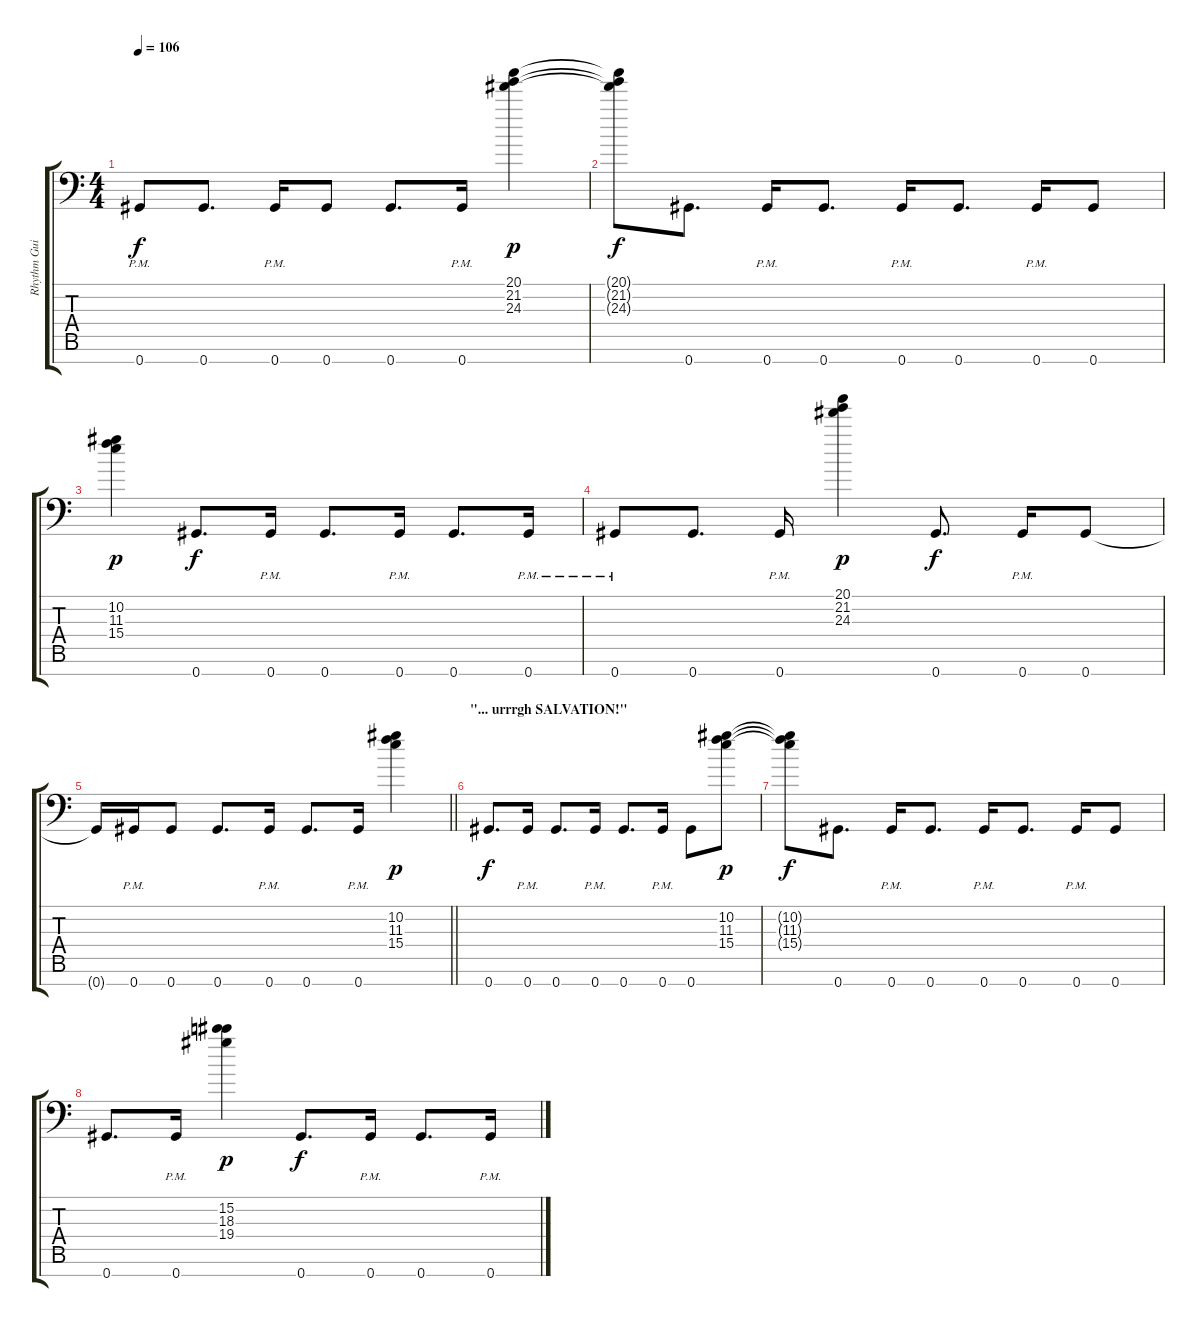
\track ("Rhythm Guitar R" "Rhythm Gui") {instrument distortionguitar}
\staff {score tabs}
\tuning (Eb4 Bb3 Gb3 Db3 Ab2 Eb2 Ab1) {hide}
\ts (4 4)
\tempo 106
\clef f4
\ks c
0.7{pm}.8{dy f} 0.7.8{d} 0.7{pm}.16 0.7.8 0.7.8{d} 0.7{pm}.16 (20.1 21.2 24.3).4{dy p} |
(20.1{t} 21.2{t} 24.3{t}).8{dy f} 0.7.8{d} 0.7{pm}.16 0.7.8{d} 0.7{pm}.16 0.7.8{d} 0.7{pm}.16 0.7.8 |
(10.2 11.3 15.4).4{dy p} 0.7.8{d dy f} 0.7{pm}.16 0.7.8{d} 0.7{pm}.16 0.7.8{d} 0.7{pm}.16 |
0.7{pm}.8 0.7.8{d} 0.7{pm}.16 (20.1 21.2 24.3).4{dy p} 0.7.8{d dy f} 0.7{pm}.16 0.7.8 |
\barLineRight lightlight
0.7{t}.16 0.7{pm}.16 0.7.8 0.7.8{d} 0.7{pm}.16 0.7.8{d} 0.7{pm}.16 (10.2 11.3 15.4).4{dy p} |
\section ("" "\"... urrrgh SALVATION!\"")
0.7.8{d dy f} 0.7{pm}.16 0.7.8{d} 0.7{pm}.16 0.7.8{d} 0.7{pm}.16 0.7.8 (10.2 11.3 15.4).8{dy p} |
(10.2{t} 11.3{t} 15.4{t}).8{dy f} 0.7.8{d} 0.7{pm}.16 0.7.8{d} 0.7{pm}.16 0.7.8{d} 0.7{pm}.16 0.7.8 |
0.7.8{d} 0.7{pm}.16 (15.2 18.3 19.4).4{dy p} 0.7.8{d dy f} 0.7{pm}.16 0.7.8{d} 0.7{pm}.16
